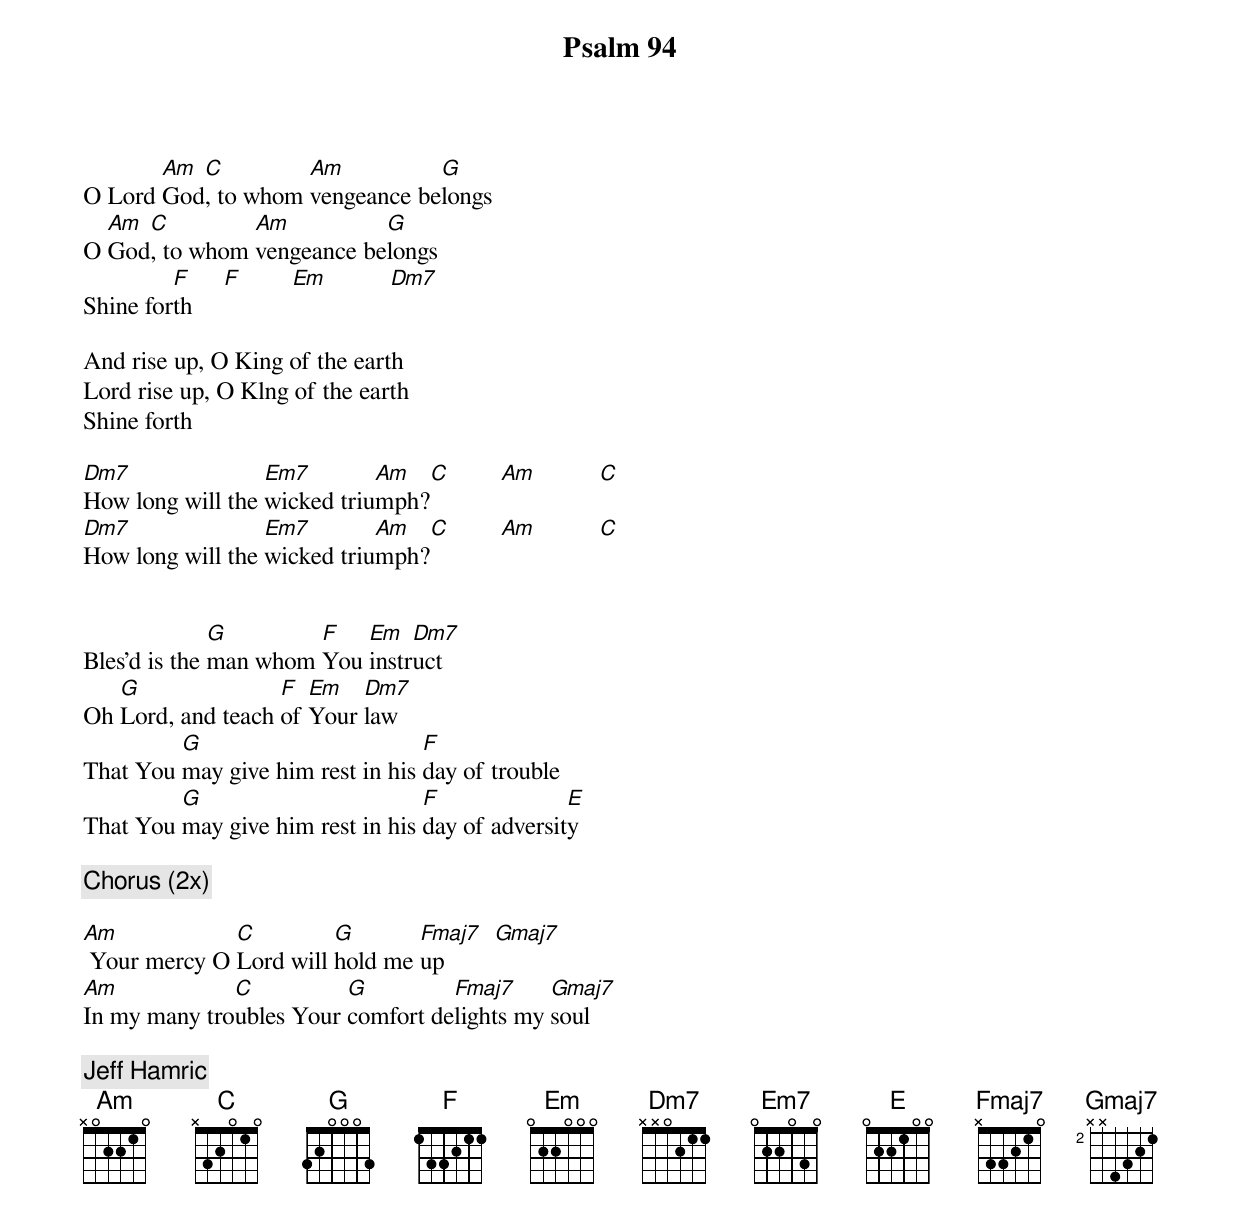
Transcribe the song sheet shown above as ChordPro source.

{title:Psalm 94}
O Lord [Am]God[C], to whom [Am]vengeance be[G]longs
O [Am]God[C], to whom [Am]vengeance be[G]longs
Shine for[F]th     [F]        [Em]          [Dm7]

And rise up, O King of the earth
Lord rise up, O Klng of the earth
Shine forth

[Dm7]How long will the [Em7]wicked triu[Am]mph?[C]        [Am]          [C]
[Dm7]How long will the [Em7]wicked triu[Am]mph?[C]        [Am]          [C]


Bles'd is the [G]man whom [F]You [Em]instr[Dm7]uct
Oh [G]Lord, and teach [F]of [Em]Your [Dm7]law
That You [G]may give him rest in his [F]day of trouble
That You [G]may give him rest in his [F]day of adversit[E]y

{comment:Chorus (2x)}

[Am] Your mercy O [C]Lord will [G]hold me [Fmaj7]up        [Gmaj7]
[Am]In my many tro[C]ubles Your [G]comfort de[Fmaj7]lights my [Gmaj7]soul

{comment:Jeff Hamric}
